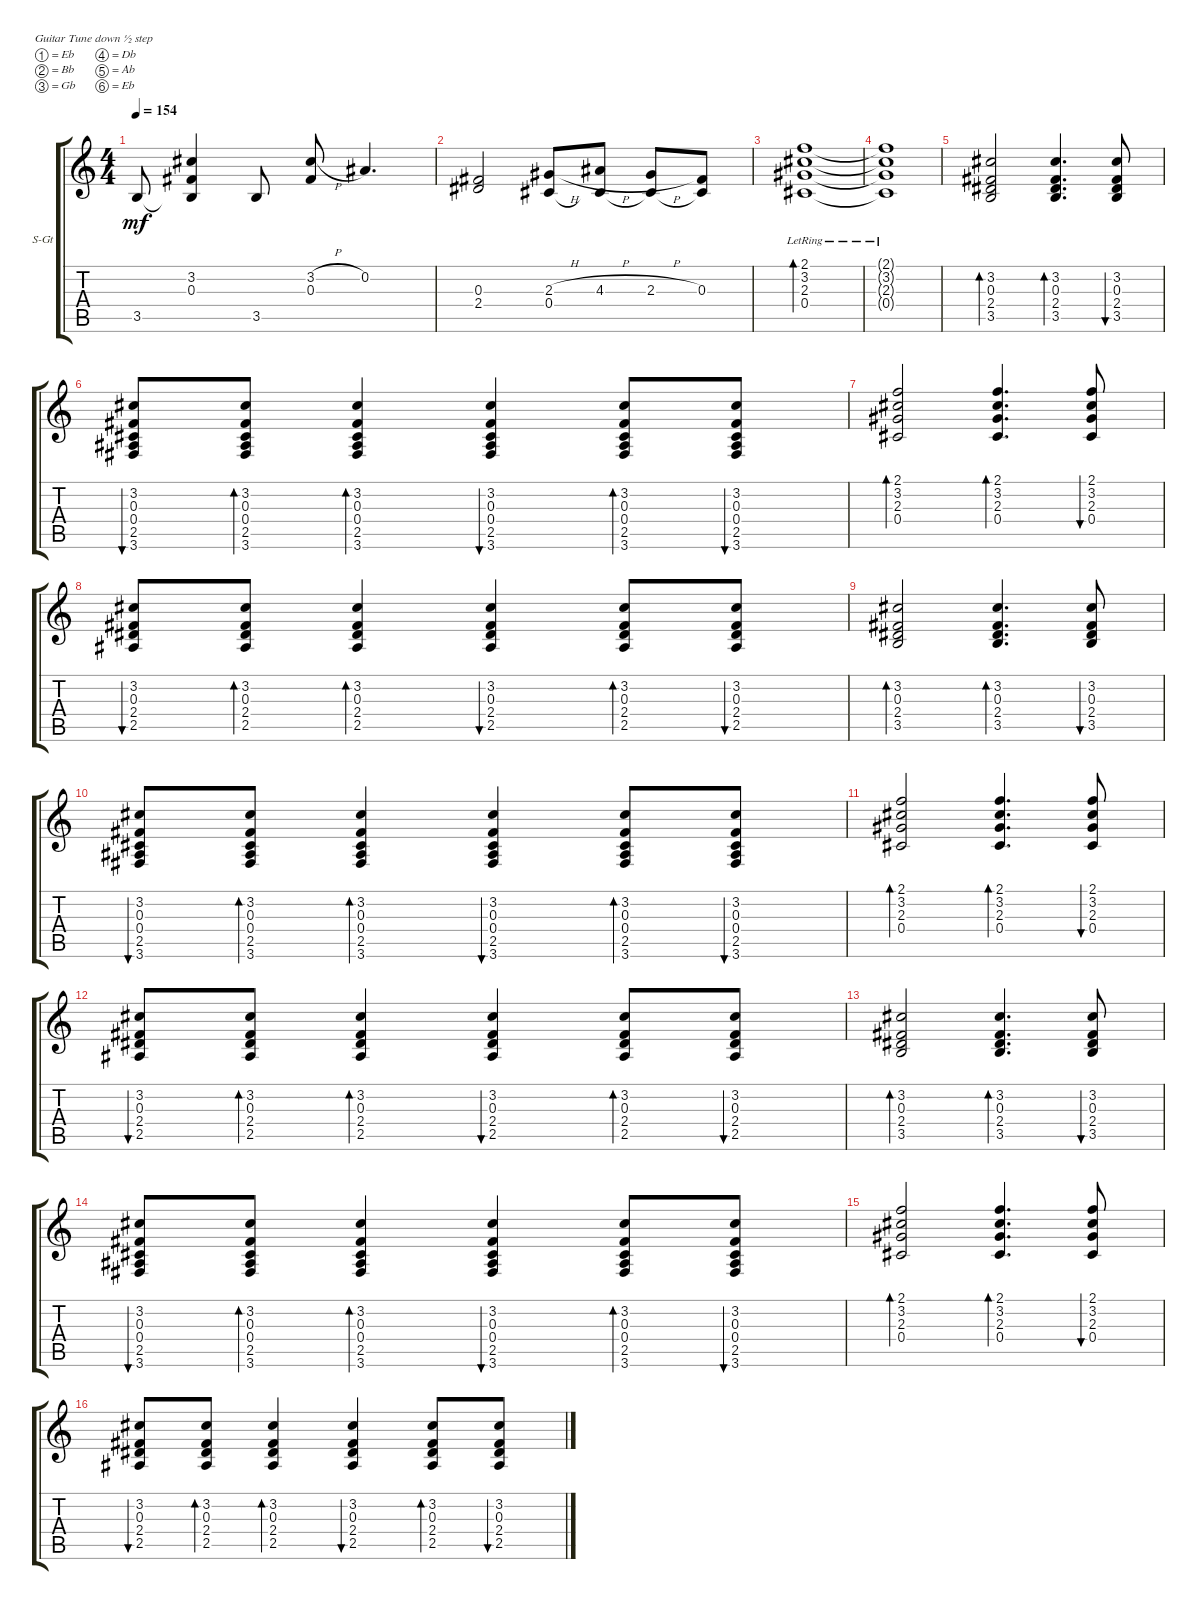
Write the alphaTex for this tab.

\defaultSystemsLayout 4
\bracketExtendMode groupsimilarinstruments
\firstSystemTrackNameOrientation horizontal
\otherSystemsTrackNameOrientation horizontal
\track ("Steel Guitar" "S-Gt") {instrument acousticguitarsteel}
\staff {score tabs}
\tuning (Eb4 Bb3 Gb3 Db3 Ab2 Eb2)
\ts (4 4)
\tempo 154
\clef g2
\scale
0.333333
\ks c
3.5.8{dy mf} (3.2 0.3 3.5{t}).4 3.5.8 (3.2{h} 0.3).8 0.2.4{d} |
\scale
0.333333 (2.4 0.3).2 (2.3{h} 0.4).8 (4.3{h} 0.4{t}).8 (2.3{h} 0.4{t}).8 (0.3 0.4{t}).8 |
\scale
0.333333 (0.4{lr} 2.3{lr} 3.2{lr} 2.1{lr}).1{bd 237} |
\scale
0.333333 (0.4{lr t} 2.3{lr t} 3.2{lr t} 2.1{lr t}).1 |
\scale
0.333333 (3.5 2.4 0.3 3.2).2{bd 30} (3.5 2.4 0.3 3.2).4{d bd 30} (3.5 2.4 0.3 3.2).8{bu 30} |
\scale
0.333333 (3.6 2.5 0.4 0.3 3.2).8{bu 30} (3.6 2.5 0.4 0.3 3.2).8{bd 30} (3.6 2.5 0.4 0.3 3.2).4{bd 30} (3.6 2.5 0.4 0.3 3.2).4{bu 30} (3.6 2.5 0.4 0.3 3.2).8{bd 30} (3.6 2.5 0.4 0.3 3.2).8{bu 30} |
\scale
0.333333 (0.4 2.3 3.2 2.1).2{bd 30} (0.4 2.3 3.2 2.1).4{d bd 30} (0.4 2.3 3.2 2.1).8{bu 30} |
\scale
0.333333 (2.5 2.4 0.3 3.2).8{bu 30} (2.5 2.4 0.3 3.2).8{bd 30} (2.5 2.4 0.3 3.2).4{bd 30} (2.5 2.4 0.3 3.2).4{bu 30} (2.5 2.4 0.3 3.2).8{bd 30} (2.5 2.4 0.3 3.2).8{bu 30} |
\scale
0.333333 (3.5 2.4 0.3 3.2).2{bd 30} (3.5 2.4 0.3 3.2).4{d bd 30} (3.5 2.4 0.3 3.2).8{bu 30} |
\scale
0.333333 (3.6 2.5 0.4 0.3 3.2).8{bu 30} (3.6 2.5 0.4 0.3 3.2).8{bd 30} (3.6 2.5 0.4 0.3 3.2).4{bd 30} (3.6 2.5 0.4 0.3 3.2).4{bu 30} (3.6 2.5 0.4 0.3 3.2).8{bd 30} (3.6 2.5 0.4 0.3 3.2).8{bu 30} |
\scale
0.333333 (0.4 2.3 3.2 2.1).2{bd 30} (0.4 2.3 3.2 2.1).4{d bd 30} (0.4 2.3 3.2 2.1).8{bu 30} |
\scale
0.333333 (2.5 2.4 0.3 3.2).8{bu 30} (2.5 2.4 0.3 3.2).8{bd 30} (2.5 2.4 0.3 3.2).4{bd 30} (2.5 2.4 0.3 3.2).4{bu 30} (2.5 2.4 0.3 3.2).8{bd 30} (2.5 2.4 0.3 3.2).8{bu 30} |
\scale
0.333333 (3.5 2.4 0.3 3.2).2{bd 30} (3.5 2.4 0.3 3.2).4{d bd 30} (3.5 2.4 0.3 3.2).8{bu 30} |
\scale
0.333333 (3.6 2.5 0.4 0.3 3.2).8{bu 30} (3.6 2.5 0.4 0.3 3.2).8{bd 30} (3.6 2.5 0.4 0.3 3.2).4{bd 30} (3.6 2.5 0.4 0.3 3.2).4{bu 30} (3.6 2.5 0.4 0.3 3.2).8{bd 30} (3.6 2.5 0.4 0.3 3.2).8{bu 30} |
\scale
0.333333 (0.4 2.3 3.2 2.1).2{bd 30} (0.4 2.3 3.2 2.1).4{d bd 30} (0.4 2.3 3.2 2.1).8{bu 30} |
\scale
0.333333 (2.5 2.4 0.3 3.2).8{bu 30} (2.5 2.4 0.3 3.2).8{bd 30} (2.5 2.4 0.3 3.2).4{bd 30} (2.5 2.4 0.3 3.2).4{bu 30} (2.5 2.4 0.3 3.2).8{bd 30} (2.5 2.4 0.3 3.2).8{bu 30}
